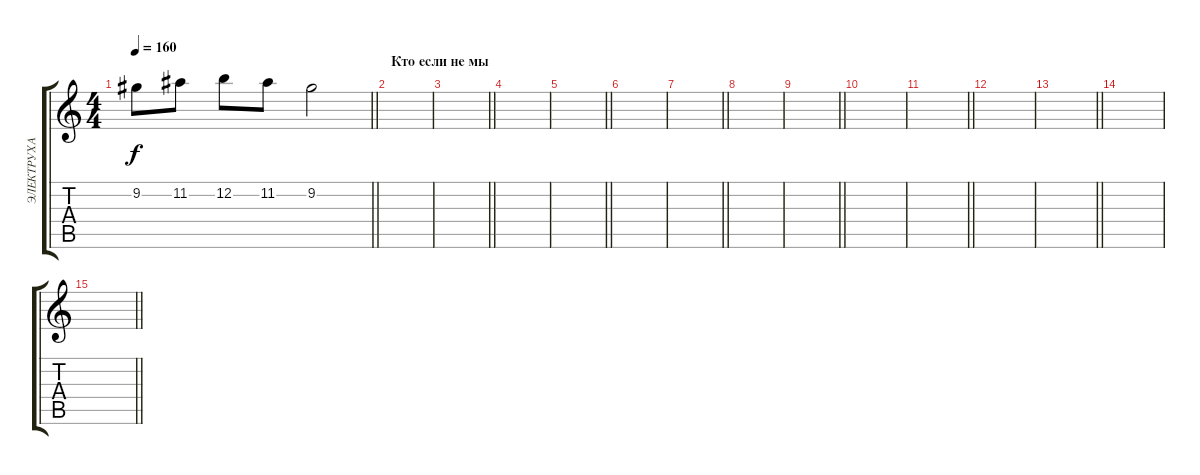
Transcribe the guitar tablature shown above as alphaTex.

\track ("ЭЛЕКТРУХА" "ЭЛЕКТРУХА") {instrument overdrivenguitar}
\staff {score tabs}
\tuning (E4 B3 G3 D3 A2 E2) {hide}
\ts (4 4)
\tempo 160
\clef g2
\barLineRight lightlight
\ks c
9.2.8{dy f} 11.2.8 12.2.8 11.2.8 9.2.2 |
\section ("" "Кто если не мы")
|
\barLineRight lightlight
|
|
\barLineRight lightlight
|
|
\barLineRight lightlight
|
|
\barLineRight lightlight
|
|
\barLineRight lightlight
|
|
\barLineRight lightlight
|
|
\barLineRight lightlight
